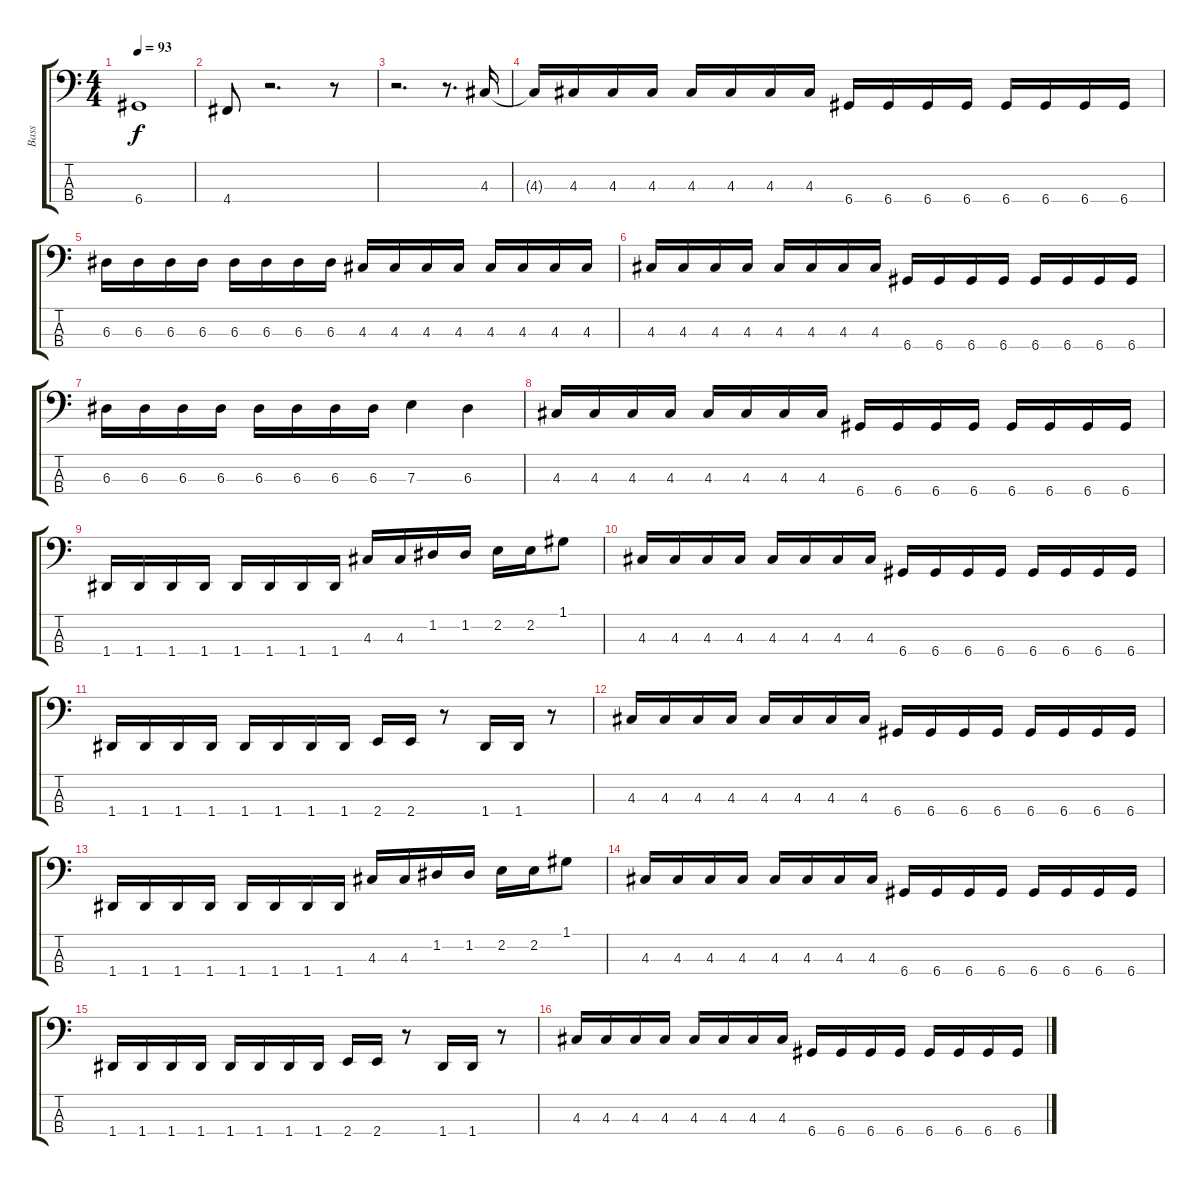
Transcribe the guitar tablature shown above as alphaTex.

\track ("Bass" "Bass") {instrument electricbassfinger}
\staff {score tabs}
\tuning (G2 D2 A1 D1) {hide}
\ts (4 4)
\tempo 93
\clef f4
\ks c
6.4{t}.1{dy f} |
4.4.8 r.2{d} r.8 |
r.2{d} r.8{d} 4.3.16 |
4.3{t}.16 4.3.16 4.3.16 4.3.16 4.3.16 4.3.16 4.3.16 4.3.16 6.4.16 6.4.16 6.4.16 6.4.16 6.4.16 6.4.16 6.4.16 6.4.16 |
6.3.16 6.3.16 6.3.16 6.3.16 6.3.16 6.3.16 6.3.16 6.3.16 4.3.16 4.3.16 4.3.16 4.3.16 4.3.16 4.3.16 4.3.16 4.3.16 |
4.3.16 4.3.16 4.3.16 4.3.16 4.3.16 4.3.16 4.3.16 4.3.16 6.4.16 6.4.16 6.4.16 6.4.16 6.4.16 6.4.16 6.4.16 6.4.16 |
6.3.16 6.3.16 6.3.16 6.3.16 6.3.16 6.3.16 6.3.16 6.3.16 7.3.4 6.3.4 |
4.3.16 4.3.16 4.3.16 4.3.16 4.3.16 4.3.16 4.3.16 4.3.16 6.4.16 6.4.16 6.4.16 6.4.16 6.4.16 6.4.16 6.4.16 6.4.16 |
1.4.16 1.4.16 1.4.16 1.4.16 1.4.16 1.4.16 1.4.16 1.4.16 4.3.16 4.3.16 1.2.16 1.2.16 2.2.16 2.2.16 1.1.8 |
4.3.16 4.3.16 4.3.16 4.3.16 4.3.16 4.3.16 4.3.16 4.3.16 6.4.16 6.4.16 6.4.16 6.4.16 6.4.16 6.4.16 6.4.16 6.4.16 |
1.4.16 1.4.16 1.4.16 1.4.16 1.4.16 1.4.16 1.4.16 1.4.16 2.4.16 2.4.16 r.8 1.4.16 1.4.16 r.8 |
4.3.16 4.3.16 4.3.16 4.3.16 4.3.16 4.3.16 4.3.16 4.3.16 6.4.16 6.4.16 6.4.16 6.4.16 6.4.16 6.4.16 6.4.16 6.4.16 |
1.4.16 1.4.16 1.4.16 1.4.16 1.4.16 1.4.16 1.4.16 1.4.16 4.3.16 4.3.16 1.2.16 1.2.16 2.2.16 2.2.16 1.1.8 |
4.3.16 4.3.16 4.3.16 4.3.16 4.3.16 4.3.16 4.3.16 4.3.16 6.4.16 6.4.16 6.4.16 6.4.16 6.4.16 6.4.16 6.4.16 6.4.16 |
1.4.16 1.4.16 1.4.16 1.4.16 1.4.16 1.4.16 1.4.16 1.4.16 2.4.16 2.4.16 r.8 1.4.16 1.4.16 r.8 |
4.3.16 4.3.16 4.3.16 4.3.16 4.3.16 4.3.16 4.3.16 4.3.16 6.4.16 6.4.16 6.4.16 6.4.16 6.4.16 6.4.16 6.4.16 6.4.16
